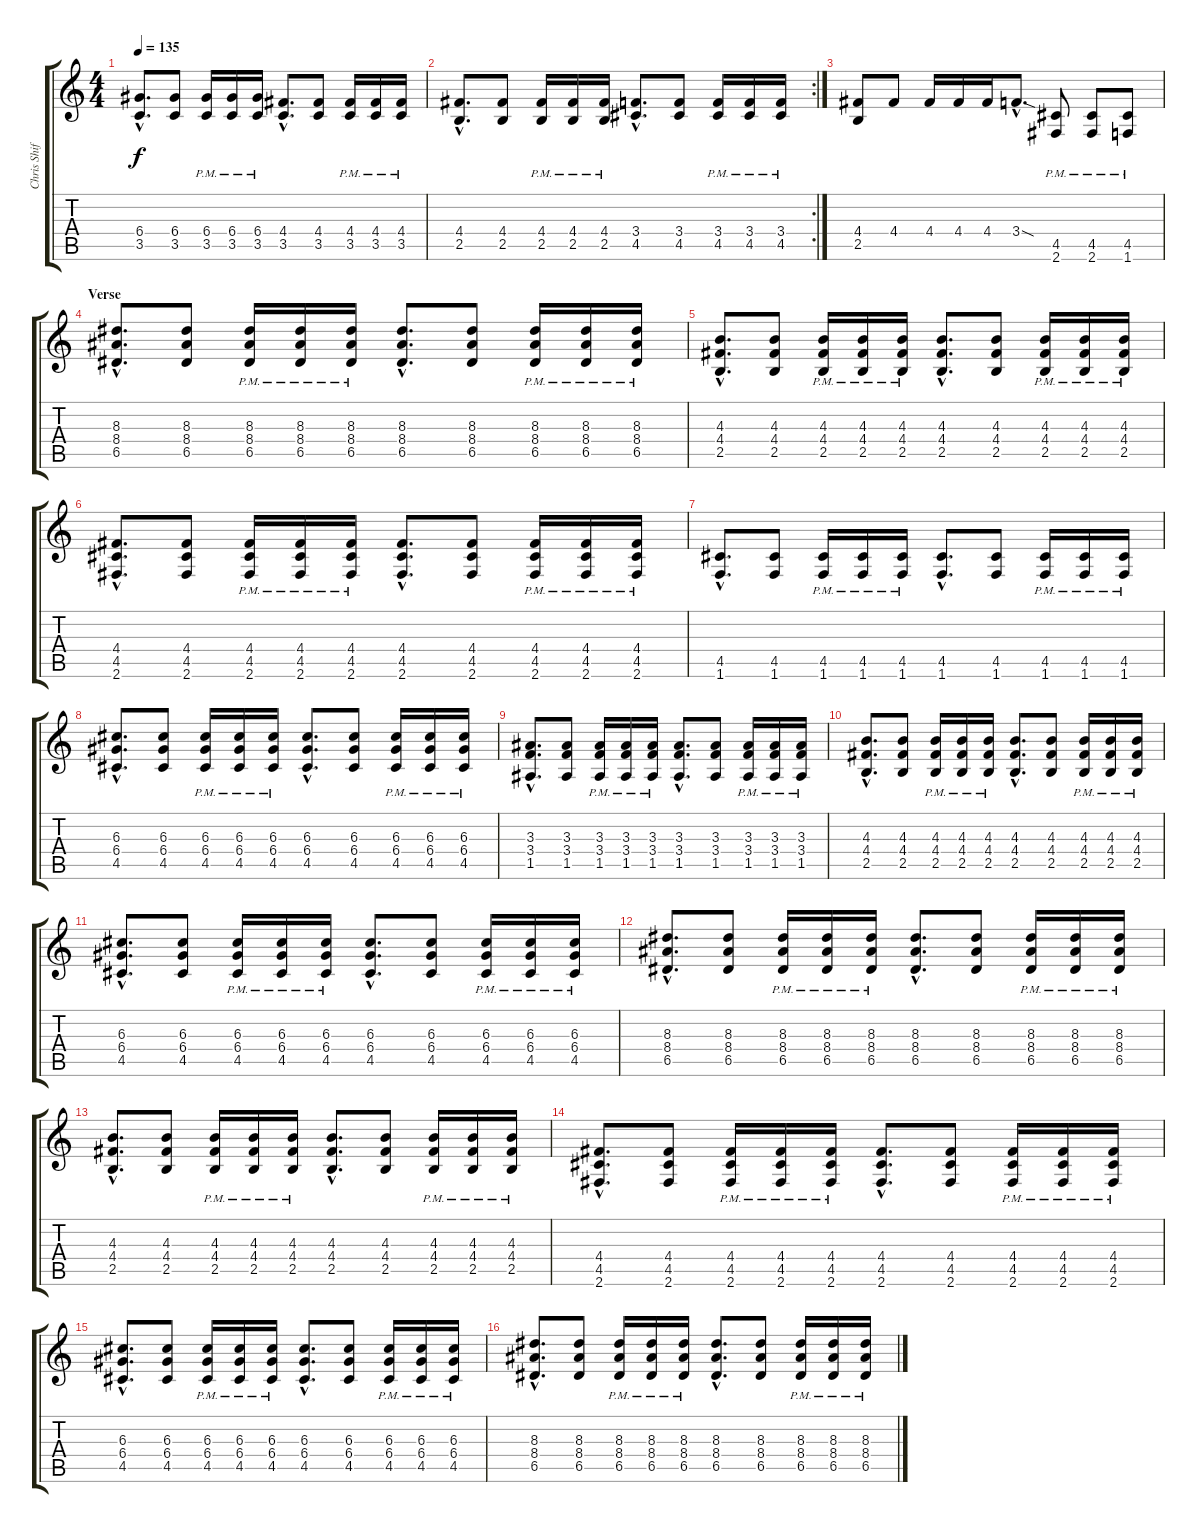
\track ("Chris Shifflet" "Chris Shif") {instrument overdrivenguitar}
\staff {score tabs}
\tuning (E4 B3 G3 D3 A2 E2) {hide}
\ts (4 4)
\tempo 135
\clef g2
\ks c
(6.4{hac} 3.5{hac}).8{d dy f} (6.4 3.5).8 (6.4{pm} 3.5{pm}).16 (6.4{pm} 3.5{pm}).16 (6.4{pm} 3.5{pm}).16 (4.4{hac} 3.5{hac}).8{d} (4.4 3.5).8 (4.4{pm} 3.5{pm}).16 (4.4{pm} 3.5{pm}).16 (4.4{pm} 3.5{pm}).16 |
\rc 2
(4.4{hac} 2.5{hac}).8{d} (4.4 2.5).8 (4.4{pm} 2.5{pm}).16 (4.4{pm} 2.5{pm}).16 (4.4{pm} 2.5{pm}).16 (3.4{hac} 4.5{hac}).8{d} (3.4 4.5).8 (3.4{pm} 4.5{pm}).16 (3.4{pm} 4.5{pm}).16 (3.4{pm} 4.5{pm}).16 |
(4.4 2.5).8 4.4.8 4.4.16 4.4.16 4.4.16 3.4{sod hac}.8{d} (4.5{pm} 2.6{pm}).8 (4.5{pm} 2.6{pm}).8 (4.5{pm} 1.6{pm}).8 |
\section ("" "Verse")
(8.3{hac} 8.4{hac} 6.5{hac}).8{d} (8.3 8.4 6.5).8 (8.3{pm} 8.4{pm} 6.5{pm}).16 (8.3{pm} 8.4{pm} 6.5{pm}).16 (8.3{pm} 8.4{pm} 6.5{pm}).16 (8.3{hac} 8.4{hac} 6.5{hac}).8{d} (8.3 8.4 6.5).8 (8.3{pm} 8.4{pm} 6.5{pm}).16 (8.3{pm} 8.4{pm} 6.5{pm}).16 (8.3{pm} 8.4{pm} 6.5{pm}).16 |
(4.3{hac} 4.4{hac} 2.5{hac}).8{d} (4.3 4.4 2.5).8 (4.3 4.4{pm} 2.5{pm}).16 (4.3{pm} 4.4{pm} 2.5{pm}).16 (4.3{pm} 4.4{pm} 2.5{pm}).16 (4.3{hac} 4.4{hac} 2.5{hac}).8{d} (4.3 4.4 2.5).8 (4.3{pm} 4.4{pm} 2.5{pm}).16 (4.3{pm} 4.4{pm} 2.5{pm}).16 (4.3{pm} 4.4{pm} 2.5{pm}).16 |
(4.4{hac} 4.5{hac} 2.6{hac}).8{d} (4.4 4.5 2.6).8 (4.4{pm} 4.5{pm} 2.6{pm}).16 (4.4{pm} 4.5{pm} 2.6{pm}).16 (4.4{pm} 4.5{pm} 2.6{pm}).16 (4.4{hac} 4.5{hac} 2.6{hac}).8{d} (4.4 4.5 2.6).8 (4.4{pm} 4.5{pm} 2.6{pm}).16 (4.4{pm} 4.5{pm} 2.6{pm}).16 (4.4{pm} 4.5{pm} 2.6{pm}).16 |
(4.5{hac} 1.6{hac}).8{d} (4.5 1.6).8 (4.5{pm} 1.6{pm}).16 (4.5{pm} 1.6{pm}).16 (4.5{pm} 1.6{pm}).16 (4.5{hac} 1.6{hac}).8{d} (4.5 1.6).8 (4.5{pm} 1.6{pm}).16 (4.5{pm} 1.6{pm}).16 (4.5{pm} 1.6{pm}).16 |
(6.3{hac} 6.4{hac} 4.5{hac}).8{d} (6.3 6.4 4.5).8 (6.3{pm} 6.4{pm} 4.5{pm}).16 (6.3{pm} 6.4{pm} 4.5{pm}).16 (6.3{pm} 6.4{pm} 4.5{pm}).16 (6.3{hac} 6.4{hac} 4.5{hac}).8{d} (6.3 6.4 4.5).8 (6.3{pm} 6.4{pm} 4.5{pm}).16 (6.3{pm} 6.4{pm} 4.5{pm}).16 (6.3{pm} 6.4{pm} 4.5{pm}).16 |
(3.3{hac} 3.4{hac} 1.5{hac}).8{d} (3.3 3.4 1.5).8 (3.3{pm} 3.4{pm} 1.5{pm}).16 (3.3{pm} 3.4{pm} 1.5{pm}).16 (3.3{pm} 3.4{pm} 1.5{pm}).16 (3.3{hac} 3.4{hac} 1.5{hac}).8{d} (3.3 3.4 1.5).8 (3.3{pm} 3.4{pm} 1.5{pm}).16 (3.3{pm} 3.4{pm} 1.5{pm}).16 (3.3{pm} 3.4{pm} 1.5{pm}).16 |
(4.3{hac} 4.4{hac} 2.5{hac}).8{d} (4.3 4.4 2.5).8 (4.3 4.4{pm} 2.5{pm}).16 (4.3{pm} 4.4{pm} 2.5{pm}).16 (4.3{pm} 4.4{pm} 2.5{pm}).16 (4.3{hac} 4.4{hac} 2.5{hac}).8{d} (4.3 4.4 2.5).8 (4.3{pm} 4.4{pm} 2.5{pm}).16 (4.3{pm} 4.4{pm} 2.5{pm}).16 (4.3{pm} 4.4{pm} 2.5{pm}).16 |
(6.3{hac} 6.4{hac} 4.5{hac}).8{d} (6.3 6.4 4.5).8 (6.3{pm} 6.4{pm} 4.5{pm}).16 (6.3{pm} 6.4{pm} 4.5{pm}).16 (6.3{pm} 6.4{pm} 4.5{pm}).16 (6.3{hac} 6.4{hac} 4.5{hac}).8{d} (6.3 6.4 4.5).8 (6.3{pm} 6.4{pm} 4.5{pm}).16 (6.3{pm} 6.4{pm} 4.5{pm}).16 (6.3{pm} 6.4{pm} 4.5{pm}).16 |
(8.3{hac} 8.4{hac} 6.5{hac}).8{d} (8.3 8.4 6.5).8 (8.3{pm} 8.4{pm} 6.5{pm}).16 (8.3{pm} 8.4{pm} 6.5{pm}).16 (8.3{pm} 8.4{pm} 6.5{pm}).16 (8.3{hac} 8.4{hac} 6.5{hac}).8{d} (8.3 8.4 6.5).8 (8.3{pm} 8.4{pm} 6.5{pm}).16 (8.3{pm} 8.4{pm} 6.5{pm}).16 (8.3{pm} 8.4{pm} 6.5{pm}).16 |
(4.3{hac} 4.4{hac} 2.5{hac}).8{d} (4.3 4.4 2.5).8 (4.3 4.4{pm} 2.5{pm}).16 (4.3{pm} 4.4{pm} 2.5{pm}).16 (4.3{pm} 4.4{pm} 2.5{pm}).16 (4.3{hac} 4.4{hac} 2.5{hac}).8{d} (4.3 4.4 2.5).8 (4.3{pm} 4.4{pm} 2.5{pm}).16 (4.3{pm} 4.4{pm} 2.5{pm}).16 (4.3{pm} 4.4{pm} 2.5{pm}).16 |
(4.4{hac} 4.5{hac} 2.6{hac}).8{d} (4.4 4.5 2.6).8 (4.4{pm} 4.5{pm} 2.6{pm}).16 (4.4{pm} 4.5{pm} 2.6{pm}).16 (4.4{pm} 4.5{pm} 2.6{pm}).16 (4.4{hac} 4.5{hac} 2.6{hac}).8{d} (4.4 4.5 2.6).8 (4.4{pm} 4.5{pm} 2.6{pm}).16 (4.4{pm} 4.5{pm} 2.6{pm}).16 (4.4{pm} 4.5{pm} 2.6{pm}).16 |
(6.3{hac} 6.4{hac} 4.5{hac}).8{d} (6.3 6.4 4.5).8 (6.3{pm} 6.4{pm} 4.5{pm}).16 (6.3{pm} 6.4{pm} 4.5{pm}).16 (6.3{pm} 6.4{pm} 4.5{pm}).16 (6.3{hac} 6.4{hac} 4.5{hac}).8{d} (6.3 6.4 4.5).8 (6.3{pm} 6.4{pm} 4.5{pm}).16 (6.3{pm} 6.4{pm} 4.5{pm}).16 (6.3{pm} 6.4{pm} 4.5{pm}).16 |
(8.3{hac} 8.4{hac} 6.5{hac}).8{d} (8.3 8.4 6.5).8 (8.3{pm} 8.4{pm} 6.5{pm}).16 (8.3{pm} 8.4{pm} 6.5{pm}).16 (8.3{pm} 8.4{pm} 6.5{pm}).16 (8.3{hac} 8.4{hac} 6.5{hac}).8{d} (8.3 8.4 6.5).8 (8.3{pm} 8.4{pm} 6.5{pm}).16 (8.3{pm} 8.4{pm} 6.5{pm}).16 (8.3{pm} 8.4{pm} 6.5{pm}).16
